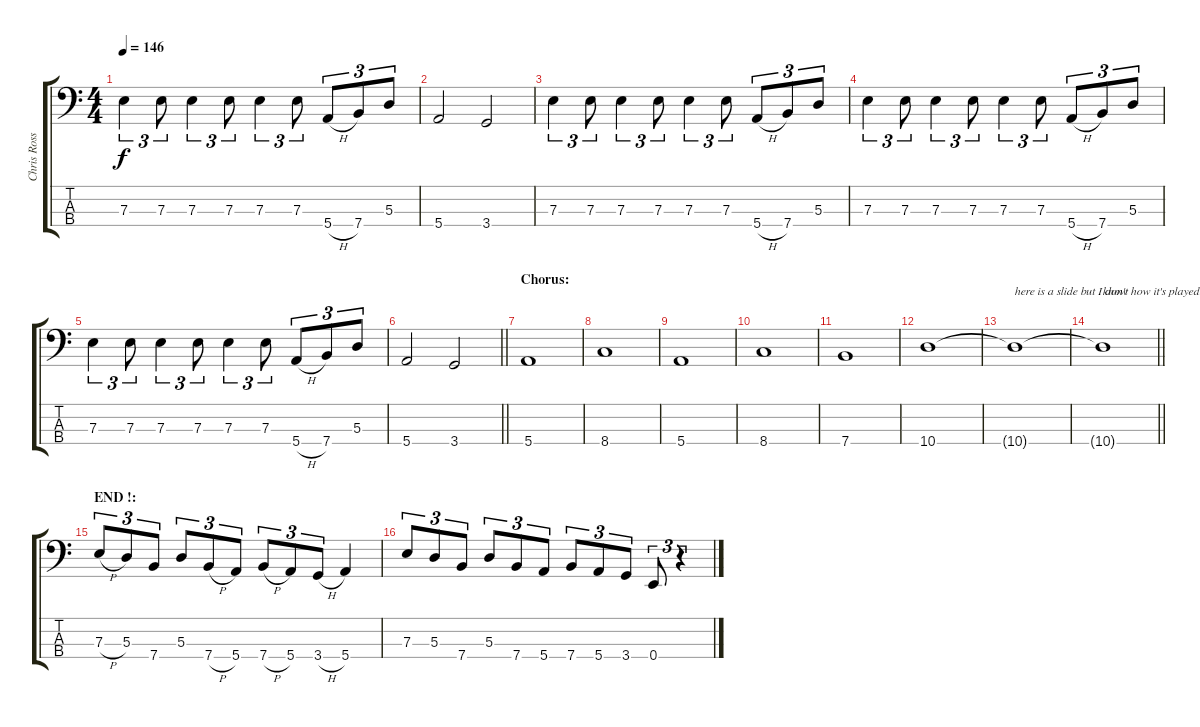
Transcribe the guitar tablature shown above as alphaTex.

\track ("Chris Ross" "Chris Ross") {instrument electricbassfinger}
\staff {score tabs}
\tuning (G2 D2 A1 E1) {hide}
\ts (4 4)
\tempo 146
\clef f4
\ks c
7.3.4{tu (3 2) dy f} 7.3.8{tu (3 2)} 7.3.4{tu (3 2)} 7.3.8{tu (3 2)} 7.3.4{tu (3 2)} 7.3.8{tu (3 2)} 5.4{h}.8{tu (3 2)} 7.4.8{tu (3 2)} 5.3.8{tu (3 2)} |
5.4.2 3.4.2 |
7.3.4{tu (3 2)} 7.3.8{tu (3 2)} 7.3.4{tu (3 2)} 7.3.8{tu (3 2)} 7.3.4{tu (3 2)} 7.3.8{tu (3 2)} 5.4{h}.8{tu (3 2)} 7.4.8{tu (3 2)} 5.3.8{tu (3 2)} |
7.3.4{tu (3 2)} 7.3.8{tu (3 2)} 7.3.4{tu (3 2)} 7.3.8{tu (3 2)} 7.3.4{tu (3 2)} 7.3.8{tu (3 2)} 5.4{h}.8{tu (3 2)} 7.4.8{tu (3 2)} 5.3.8{tu (3 2)} |
7.3.4{tu (3 2)} 7.3.8{tu (3 2)} 7.3.4{tu (3 2)} 7.3.8{tu (3 2)} 7.3.4{tu (3 2)} 7.3.8{tu (3 2)} 5.4{h}.8{tu (3 2)} 7.4.8{tu (3 2)} 5.3.8{tu (3 2)} |
\barLineRight lightlight
5.4.2 3.4.2 |
\section ("" "Chorus:")
5.4.1 |
8.4.1 |
5.4.1 |
8.4.1 |
7.4.1 |
10.4.1 |
10.4{t}.1{txt "here is a slide but I don't"} |
\barLineRight lightlight
10.4{t}.1{txt "know how it's played.."} |
\section ("" "END !:")
7.3{h}.8{tu (3 2)} 5.3.8{tu (3 2)} 7.4.8{tu (3 2)} 5.3.8{tu (3 2)} 7.4{h}.8{tu (3 2)} 5.4.8{tu (3 2)} 7.4{h}.8{tu (3 2)} 5.4.8{tu (3 2)} 3.4{h}.8{tu (3 2)} 5.4.4 |
7.3.8{tu (3 2)} 5.3.8{tu (3 2)} 7.4.8{tu (3 2)} 5.3.8{tu (3 2)} 7.4.8{tu (3 2)} 5.4.8{tu (3 2)} 7.4.8{tu (3 2)} 5.4.8{tu (3 2)} 3.4.8{tu (3 2)} 0.4.8{tu (3 2)} r.4{tu (3 2)}
